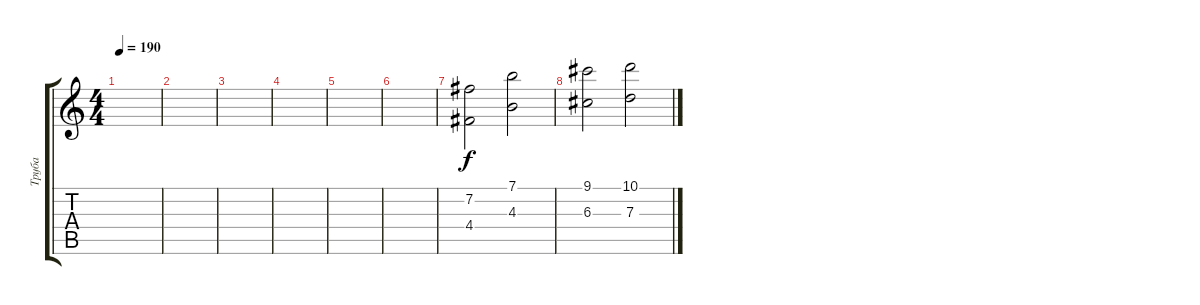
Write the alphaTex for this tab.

\track ("Труба" "Труба") {instrument acousticguitarsteel}
\staff {score tabs}
\tuning (E4 B3 G3 D3 A2 E2) {hide}
\ts (4 4)
\tempo 190
\clef g2
\ks c
|
|
|
|
|
|
(7.2 4.4).2 (7.1 4.3).2 |
(9.1 6.3).2 (10.1 7.3).2
